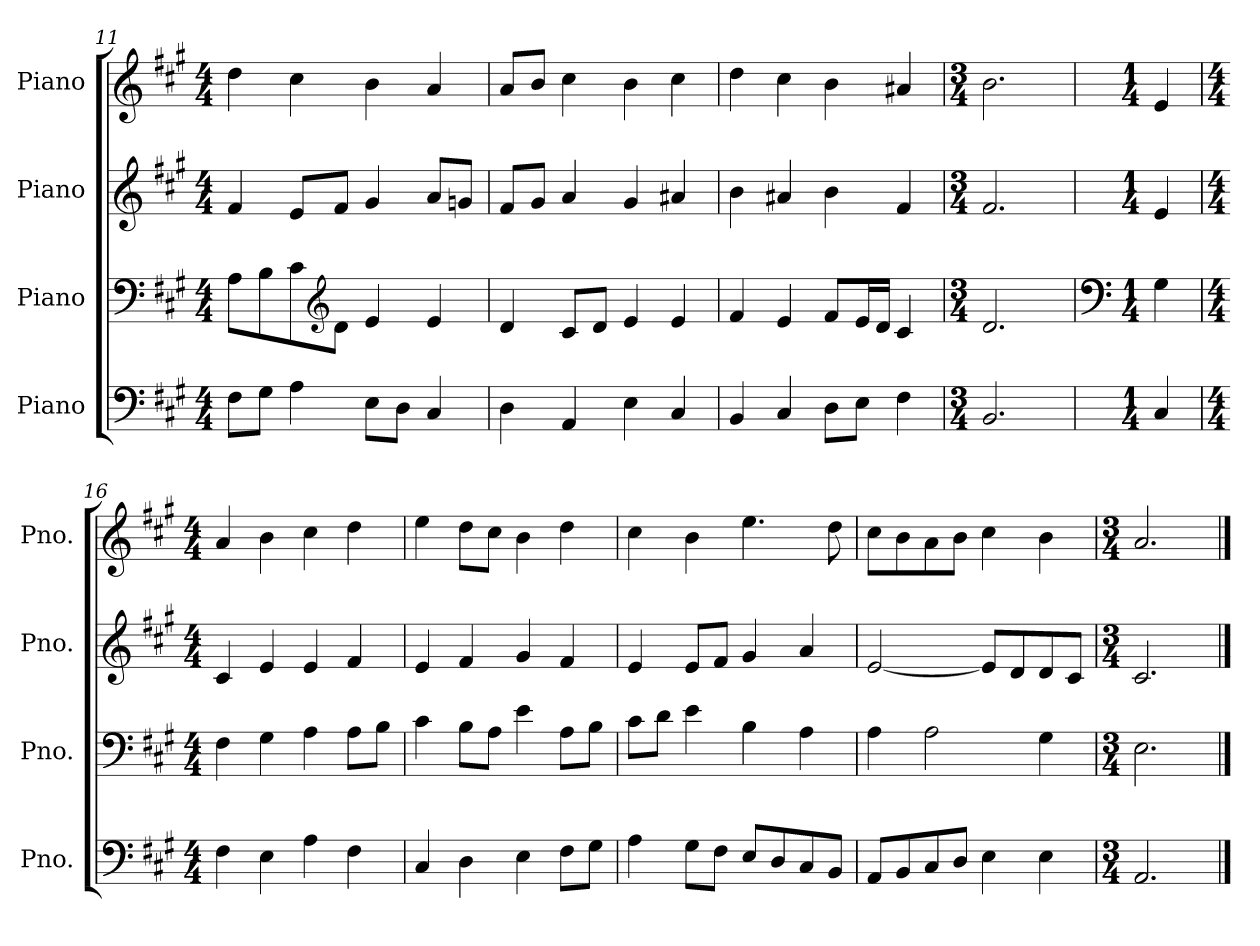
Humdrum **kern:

**kern	**kern	**kern	**kern
*part4	*part3	*part2	*part1
*staff4	*staff3	*staff2	*staff1
*I"Piano	*I"Piano	*I"Piano	*I"Piano
*I'Pno.	*I'Pno.	*I'Pno.	*I'Pno.
*clefF4	*clefF4	*clefG2	*clefG2
*k[f#c#g#]	*k[f#c#g#]	*k[f#c#g#]	*k[f#c#g#]
*M4/4	*M4/4	*M4/4	*M4/4
=11	=11	=11	=11
8F#\L	8A\L	4f#/	4dd\
8G#\J	8B\	.	.
4A\	8c#\	8e/L	4cc#\
*	*clefG2	*	*
.	8d\J	8f#/J	.
8E\L	4e/	4g#/	4b\
8D\J	.	.	.
4C#/	4e/	8a/L	4a/
.	.	8gn/J	.
=12	=12	=12	=12
4D\	4d/	8f#/L	8a/L
.	.	8g#/J	8b/J
4AA/	8c#/L	4a/	4cc#\
.	8d/J	.	.
4E\	4e/	4g#/	4b\
4C#/	4e/	4a#X/	4cc#\
=13	=13	=13	=13
4BB/	4f#/	4b\	4dd\
4C#/	4e/	4a#X/	4cc#\
8D\L	8f#/L	4b\	4b\
8E\J	16e/L	.	.
.	16d/JJ	.	.
4F#\	4c#/	4f#/	4a#X/
=14	=14	=14	=14
*M3/4	*M3/4	*M3/4	*M3/4
2.BB/	2.d/	2.f#/	2.b\
=15	=15	=15	=15
*	*clefF4	*	*
*M1/4	*M1/4	*M1/4	*M1/4
4C#/	4G#\	4e/	4e/
=16	=16	=16	=16
*M4/4	*M4/4	*M4/4	*M4/4
4F#\	4F#\	4c#/	4a/
4E\	4G#\	4e/	4b\
4A\	4A\	4e/	4cc#\
4F#\	8A\L	4f#/	4dd\
.	8B\J	.	.
!!LO:PB:g=z
=17	=17	=17	=17
4C#/	4c#\	4e/	4ee\
4D\	8B\L	4f#/	8dd\L
.	8A\J	.	8cc#\J
4E\	4e\	4g#/	4b\
8F#\L	8A\L	4f#/	4dd\
8G#\J	8B\J	.	.
=18	=18	=18	=18
4A\	8c#\L	4e/	4cc#\
.	8d\J	.	.
8G#\L	4e\	8e/L	4b\
8F#\J	.	8f#/J	.
8E/L	4B\	4g#/	4.ee\
8D/	.	.	.
8C#/	4A\	4a/	.
8BB/J	.	.	8dd\
=19	=19	=19	=19
8AA/L	4A\	[2e/	8cc#\L
8BB/	.	.	8b\
8C#/	2A\	.	8a\
8D/J	.	.	8b\J
4E\	.	8e/L]	4cc#\
.	.	8d/	.
4E\	4G#\	8d/	4b\
.	.	8c#/J	.
=20	=20	=20	=20
*M3/4	*M3/4	*M3/4	*M3/4
2.AA/	2.E\	2.c#/	2.a/
==	==	==	==
*-	*-	*-	*-
